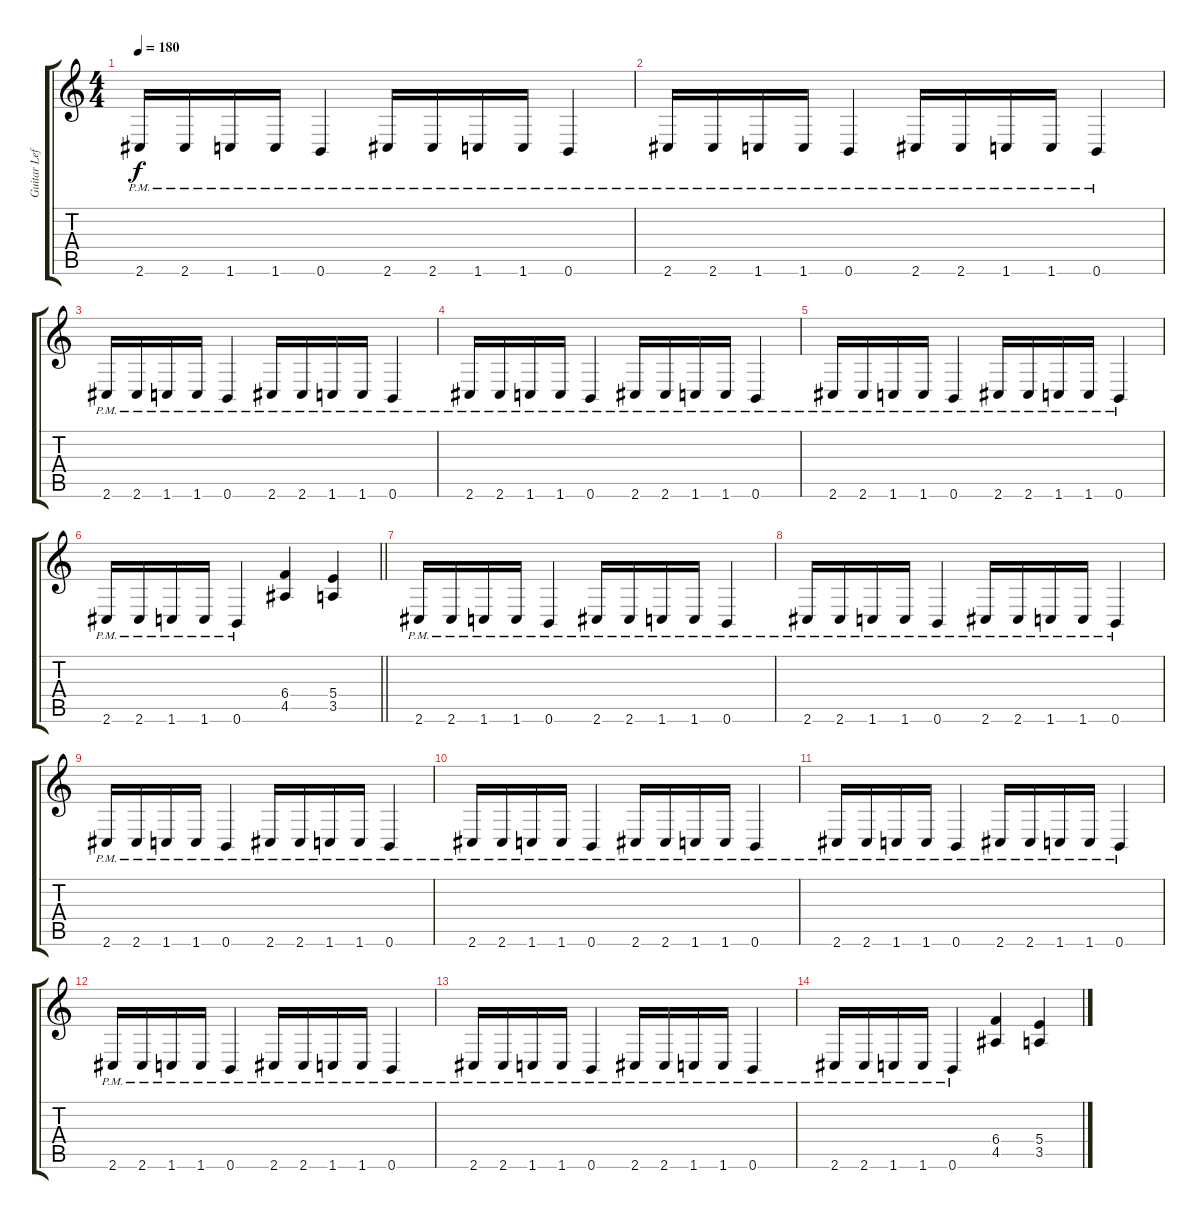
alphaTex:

\track ("Guitar Left" "Guitar Lef") {instrument distortionguitar}
\staff {score tabs}
\tuning (Db4 Ab3 E3 B2 Gb2 B1) {hide}
\ts (4 4)
\tempo 180
\clef g2
\ks c
2.6{pm}.16{dy f} 2.6{pm}.16 1.6{pm}.16 1.6{pm}.16 0.6{pm}.4 2.6{pm}.16 2.6{pm}.16 1.6{pm}.16 1.6{pm}.16 0.6{pm}.4 |
2.6{pm}.16 2.6{pm}.16 1.6{pm}.16 1.6{pm}.16 0.6{pm}.4 2.6{pm}.16 2.6{pm}.16 1.6{pm}.16 1.6{pm}.16 0.6{pm}.4 |
2.6{pm}.16 2.6{pm}.16 1.6{pm}.16 1.6{pm}.16 0.6{pm}.4 2.6{pm}.16 2.6{pm}.16 1.6{pm}.16 1.6{pm}.16 0.6{pm}.4 |
2.6{pm}.16 2.6{pm}.16 1.6{pm}.16 1.6{pm}.16 0.6{pm}.4 2.6{pm}.16 2.6{pm}.16 1.6{pm}.16 1.6{pm}.16 0.6{pm}.4 |
2.6{pm}.16 2.6{pm}.16 1.6{pm}.16 1.6{pm}.16 0.6{pm}.4 2.6{pm}.16 2.6{pm}.16 1.6{pm}.16 1.6{pm}.16 0.6{pm}.4 |
\barLineRight lightlight
2.6{pm}.16 2.6{pm}.16 1.6{pm}.16 1.6{pm}.16 0.6{pm}.4 (6.4 4.5).4 (5.4 3.5).4 |
\section ("" "")
2.6{pm}.16{volume 0} 2.6{pm}.16 1.6{pm}.16 1.6{pm}.16 0.6{pm}.4 2.6{pm}.16 2.6{pm}.16 1.6{pm}.16 1.6{pm}.16 0.6{pm}.4 |
2.6{pm}.16{volume 13} 2.6{pm}.16 1.6{pm}.16 1.6{pm}.16 0.6{pm}.4 2.6{pm}.16 2.6{pm}.16 1.6{pm}.16 1.6{pm}.16 0.6{pm}.4 |
2.6{pm}.16 2.6{pm}.16 1.6{pm}.16 1.6{pm}.16 0.6{pm}.4 2.6{pm}.16 2.6{pm}.16 1.6{pm}.16 1.6{pm}.16 0.6{pm}.4 |
2.6{pm}.16 2.6{pm}.16 1.6{pm}.16 1.6{pm}.16 0.6{pm}.4 2.6{pm}.16 2.6{pm}.16 1.6{pm}.16 1.6{pm}.16 0.6{pm}.4 |
2.6{pm}.16 2.6{pm}.16 1.6{pm}.16 1.6{pm}.16 0.6{pm}.4 2.6{pm}.16 2.6{pm}.16 1.6{pm}.16 1.6{pm}.16 0.6{pm}.4 |
2.6{pm}.16 2.6{pm}.16 1.6{pm}.16 1.6{pm}.16 0.6{pm}.4 2.6{pm}.16 2.6{pm}.16 1.6{pm}.16 1.6{pm}.16 0.6{pm}.4 |
2.6{pm}.16 2.6{pm}.16 1.6{pm}.16 1.6{pm}.16 0.6{pm}.4 2.6{pm}.16 2.6{pm}.16 1.6{pm}.16 1.6{pm}.16 0.6{pm}.4 |
2.6{pm}.16 2.6{pm}.16 1.6{pm}.16 1.6{pm}.16 0.6{pm}.4 (6.4 4.5).4 (5.4 3.5).4
